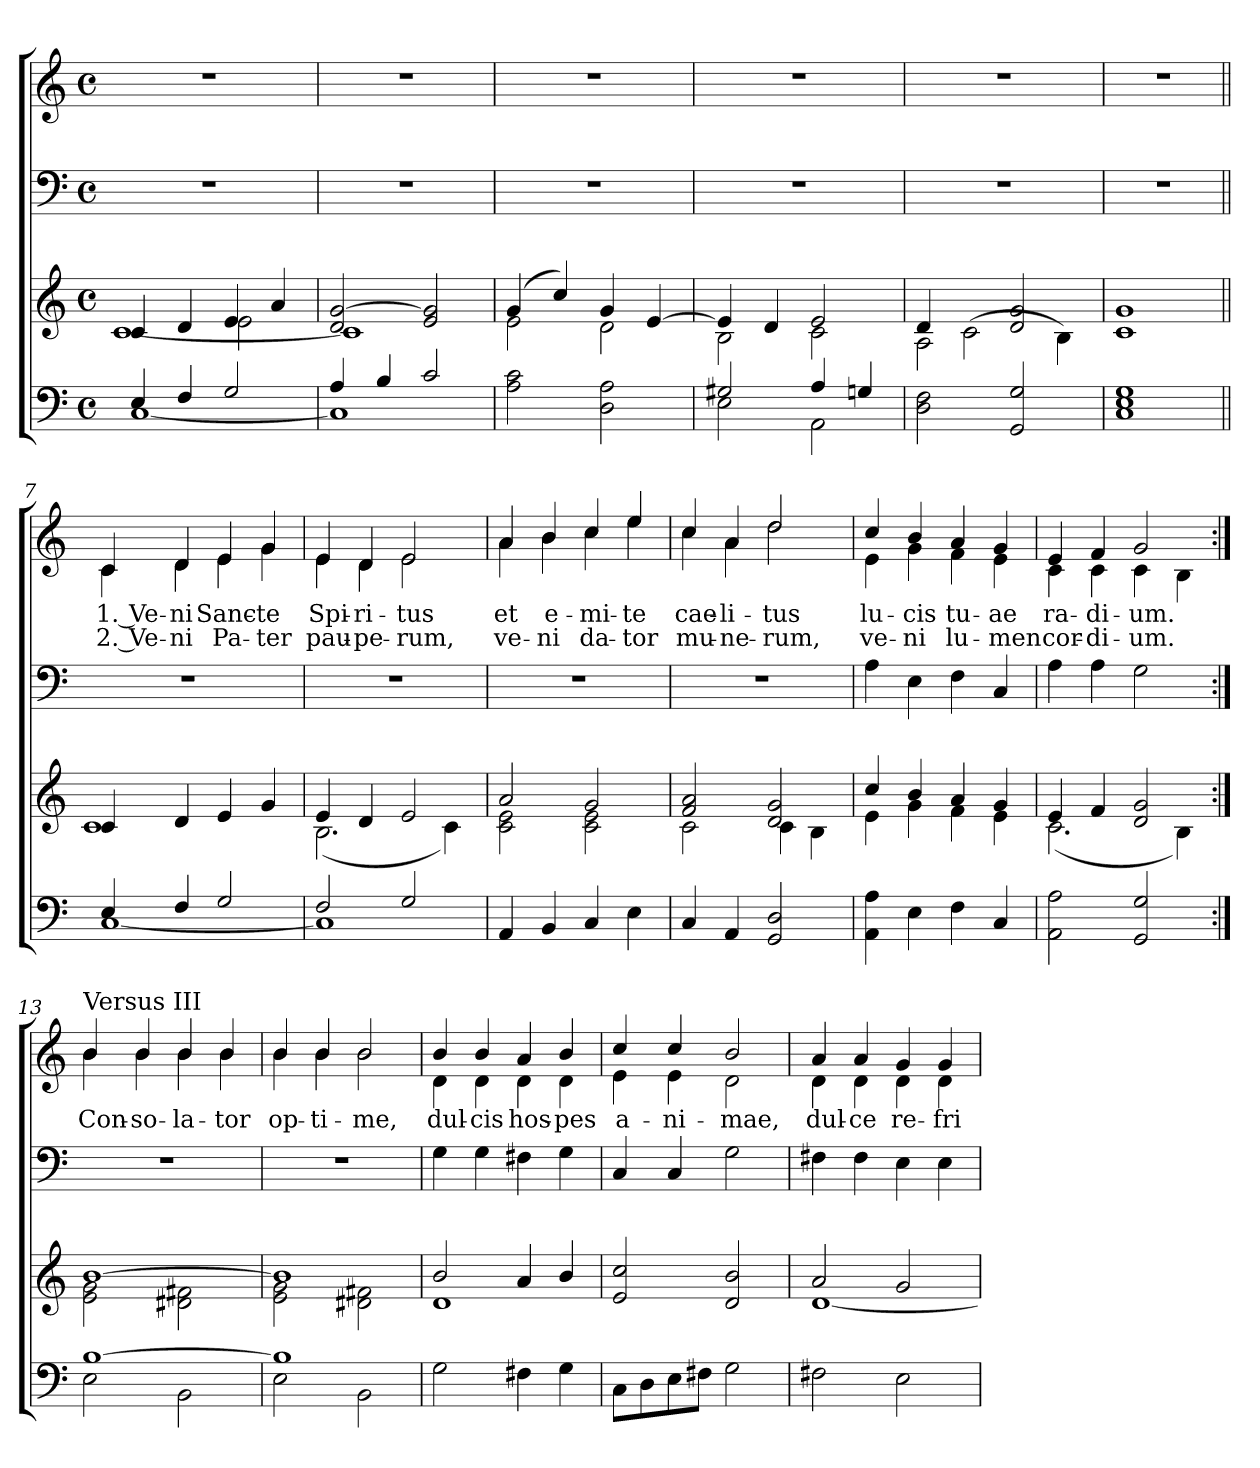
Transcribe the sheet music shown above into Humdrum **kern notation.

**kern	**kern	**kern	**kern	**text	**text
*part3	*part3	*part2	*part1	*part1	*part1
*staff4	*staff3	*staff2	*staff1	*staff1	*staff1
*clefF4	*clefG2	*clefF4	*clefG2	*	*
*k[]	*k[]	*k[]	*k[]	*	*
*C:	*C:	*C:	*C:	*	*
*M4/4	*M4/4	*M4/4	*M4/4	*	*
*met(c)	*met(c)	*met(c)	*met(c)	*	*
=1	=1	=1	=1	=1	=1
*^	*^	*	*	*	*
*	*	*	*^	*	*	*	*
4E/	[<1C	4c/	[<1c	2ryy	1r	1r	.	.
4F/	.	4d/	.	.	.	.	.	.
2G/	.	4e/	.	2e\	.	.	.	.
.	.	4a/	.	.	.	.	.	.
*	*	*	*v	*v	*	*	*	*
=2	=2	=2	=2	=2	=2	=2	=2
4A/	1C]	2d/ [>2g/	1c]	1r	1r	.	.
4B/	.	.	.	.	.	.	.
2c/	.	2e/ 2g/]	.	.	.	.	.
*v	*v	*	*	*	*	*	*
=3	=3	=3	=3	=3	=3	=3
2A\ 2c\	(4g/	2e\	1r	1r	.	.
.	4cc/)	.	.	.	.	.
2D\ 2A\	4g/	2d\	.	.	.	.
.	[>4e/	.	.	.	.	.
=4	=4	=4	=4	=4	=4	=4
*^	*	*	*	*	*	*
2G#X/	2E\	4e/]	2B\	1r	1r	.	.
.	.	4d/	.	.	.	.	.
4A/	2AA\	2e/	2c\	.	.	.	.
4Gn/	.	.	.	.	.	.	.
*v	*v	*	*	*	*	*	*
=5	=5	=5	=5	=5	=5	=5
*	*	*^	*	*	*	*
2D\ 2F\	4d/	2A\	4ryy	1r	1r	.	.
.	4ryy	.	(<2c\	.	.	.	.
2GG/ 2G/	2d/ 2g/	2ryy	.	.	.	.	.
.	.	.	4B\)	.	.	.	.
*	*	*v	*v	*	*	*	*
=6	=6	=6	=6	=6	=6	=6
1C 1E 1G	1g	1c	1r	1r	.	.
!!LO:LB:g=z
=7||	=7||	=7||	=7||	=7||	=7||	=7||
*^	*	*	*	*	*	*
!	!	!	!	!	!LO:TX:a:t=VersusI/II&colon;	!	!
!	!	!	!	!	!LO:TX:a:i:t=bittend, andächtig	!	!
!	!	!	!	!	!	!LO:LY:b	!LO:LY:b
*	*	*	*	*	*^	*	*
4E/	[<1C	4c/	1c	1r	4c/	4c\	1. Ve-	2. Ve-
!	!	!	!	!	!	!	!LO:LY:b	!LO:LY:b
4F/	.	4d/	.	.	4d/	4d\	-ni	-ni
!	!	!	!	!	!	!	!LO:LY:b	!LO:LY:b
2G/	.	4e/	.	.	4e/	4e\	Sanc-	Pa-
!	!	!	!	!	!	!	!LO:LY:b	!LO:LY:b
.	.	4g/	.	.	4g/	4g\	-te	-ter
=8	=8	=8	=8	=8	=8	=8	=8	=8
!	!	!	!	!	!	!	!LO:LY:b	!LO:LY:b
2F/	1C]	4e/	(<2.B\	1r	4e/	4e\	Spi-	pau-
!	!	!	!	!	!	!	!LO:LY:b	!LO:LY:b
.	.	4d/	.	.	4d/	4d\	-ri-	-pe-
!	!	!	!	!	!	!	!LO:LY:b	!LO:LY:b
2G/	.	2e/	.	.	2e/	2e\	-tus	-rum,
.	.	.	4c\)	.	.	.	.	.
*v	*v	*	*	*	*	*	*	*
=9	=9	=9	=9	=9	=9	=9	=9
!	!	!	!	!	!	!LO:LY:b	!LO:LY:b
4AA/	2a/	2c\ 2e\	1r	4a/	4a\	et	ve-
!	!	!	!	!	!	!LO:LY:b	!LO:LY:b
4BB/	.	.	.	4b/	4b\	e-	-ni
!	!	!	!	!	!	!LO:LY:b	!LO:LY:b
4C/	2g/	2c\ 2e\	.	4cc/	4cc\	-mi-	da-
!	!	!	!	!	!	!LO:LY:b	!LO:LY:b
4E\	.	.	.	4ee/	4ee\	-te	-tor
=10	=10	=10	=10	=10	=10	=10	=10
!	!	!	!	!	!	!LO:LY:b	!LO:LY:b
4C/	2f/ 2a/	2c\	1r	4cc/	4cc\	cae-	mu-
!	!	!	!	!	!	!LO:LY:b	!LO:LY:b
4AA/	.	.	.	4a/	4a\	-li-	-ne-
!	!	!	!	!	!	!LO:LY:b	!LO:LY:b
2GG/ 2D/	2d/ 2g/	4c\	.	2dd/	2dd\	-tus	-rum,
.	.	4B\	.	.	.	.	.
=11	=11	=11	=11	=11	=11	=11	=11
!	!	!	!	!	!	!LO:LY:b	!LO:LY:b
4AA\ 4A\	4cc/	4e\	4A\	4cc/	4e\	lu-	ve-
!	!	!	!	!	!	!LO:LY:b	!LO:LY:b
4E\	4b/	4g\	4E\	4b/	4g\	-cis	-ni
!	!	!	!	!	!	!LO:LY:b	!LO:LY:b
4F\	4a/	4f\	4F\	4a/	4f\	tu-	lu-
!	!	!	!	!	!	!LO:LY:b	!LO:LY:b
4C/	4g/	4e\	4C/	4g/	4e\	-ae	-men
=12	=12	=12	=12	=12	=12	=12	=12
!	!	!	!	!	!	!LO:LY:b	!LO:LY:b
2AA\ 2A\	4e/	(<2.c\	4A\	4e/	4c\	ra-	cor-
!	!	!	!	!	!	!LO:LY:b	!LO:LY:b
.	4f/	.	4A\	4f/	4c\	-di-	-di-
!	!	!	!	!	!	!LO:LY:b	!LO:LY:b
2GG/ 2G/	2d/ 2g/	.	2G\	2g/	4c\	-um.	-um.
.	.	4B\)	.	.	4B\	.	.
!!LO:LB:g=z	!!
=13:|!	=13:|!	=13:|!	=13:|!	=13:|!	=13:|!	=13:|!	=13:|!
*^	*	*	*	*	*	*	*
!	!	!	!	!	!LO:TX:a:t=Versus III	!	!	!
!	!	!	!	!	!	!	!LO:LY:b	!
[>1B	2E\	[>1b	2e\ 2g\	1r	4b/	4b\	Con-	.
!	!	!	!	!	!	!	!LO:LY:b	!
.	.	.	.	.	4b/	4b\	-so-	.
!	!	!	!	!	!	!	!LO:LY:b	!
.	2BB\	.	2d#X\ 2f#X\	.	4b/	4b\	-la-	.
!	!	!	!	!	!	!	!LO:LY:b	!
.	.	.	.	.	4b/	4b\	-tor	.
=14	=14	=14	=14	=14	=14	=14	=14	=14
!	!	!	!	!	!	!	!LO:LY:b	!
1B]	2E\	1b]	2e\ 2g\	1r	4b/	4b\	op-	.
!	!	!	!	!	!	!	!LO:LY:b	!
.	.	.	.	.	4b/	4b\	-ti-	.
!	!	!	!	!	!	!	!LO:LY:b	!
.	2BB\	.	2d#X\ 2f#X\	.	2b/	2b\	-me,	.
=15	=15	=15	=15	=15	=15	=15	=15	=15
!	!	!	!	!	!	!	!LO:LY:b	!
*v	*v	*	*	*	*	*	*	*
2G\	2b/	1d	4G\	4b/	4d\	dul-	.
!	!	!	!	!	!	!LO:LY:b	!
.	.	.	4G\	4b/	4d\	-cis	.
!	!	!	!	!	!	!LO:LY:b	!
4F#X\	4a/	.	4F#X\	4a/	4d\	hos-	.
!	!	!	!	!	!	!LO:LY:b	!
4G\	4b/	.	4G\	4b/	4d\	-pes	.
*	*v	*v	*	*	*	*	*
=16	=16	=16	=16	=16	=16	=16
!	!	!	!	!	!LO:LY:b	!
8C\L	2e/ 2cc/	4C/	4cc/	4e\	a-	.
8D\	.	.	.	.	.	.
!	!	!	!	!	!LO:LY:b	!
8E\	.	4C/	4cc/	4e\	-ni-	.
8F#X\J	.	.	.	.	.	.
!	!	!	!	!	!LO:LY:b	!
2G\	2d/ 2b/	2G\	2b/	2d\	-mae,	.
=17	=17	=17	=17	=17	=17	=17
*	*^	*	*	*	*	*
!	!	!	!	!	!	!LO:LY:b	!
2F#X\	2a/	[<1d	4F#X\	4a/	4d\	dul-	.
!	!	!	!	!	!	!LO:LY:b	!
.	.	.	4F#\	4a/	4d\	-ce	.
!	!	!	!	!	!	!LO:LY:b	!
2E\	2g/	.	4E\	4g/	4d\	re-	.
!	!	!	!	!	!	!LO:LY:b	!
.	.	.	4E\	4g/	4d\	-fri-	.
*	*v	*v	*	*v	*v	*	*
=	=	=	=	=	=
*-	*-	*-	*-	*-	*-
